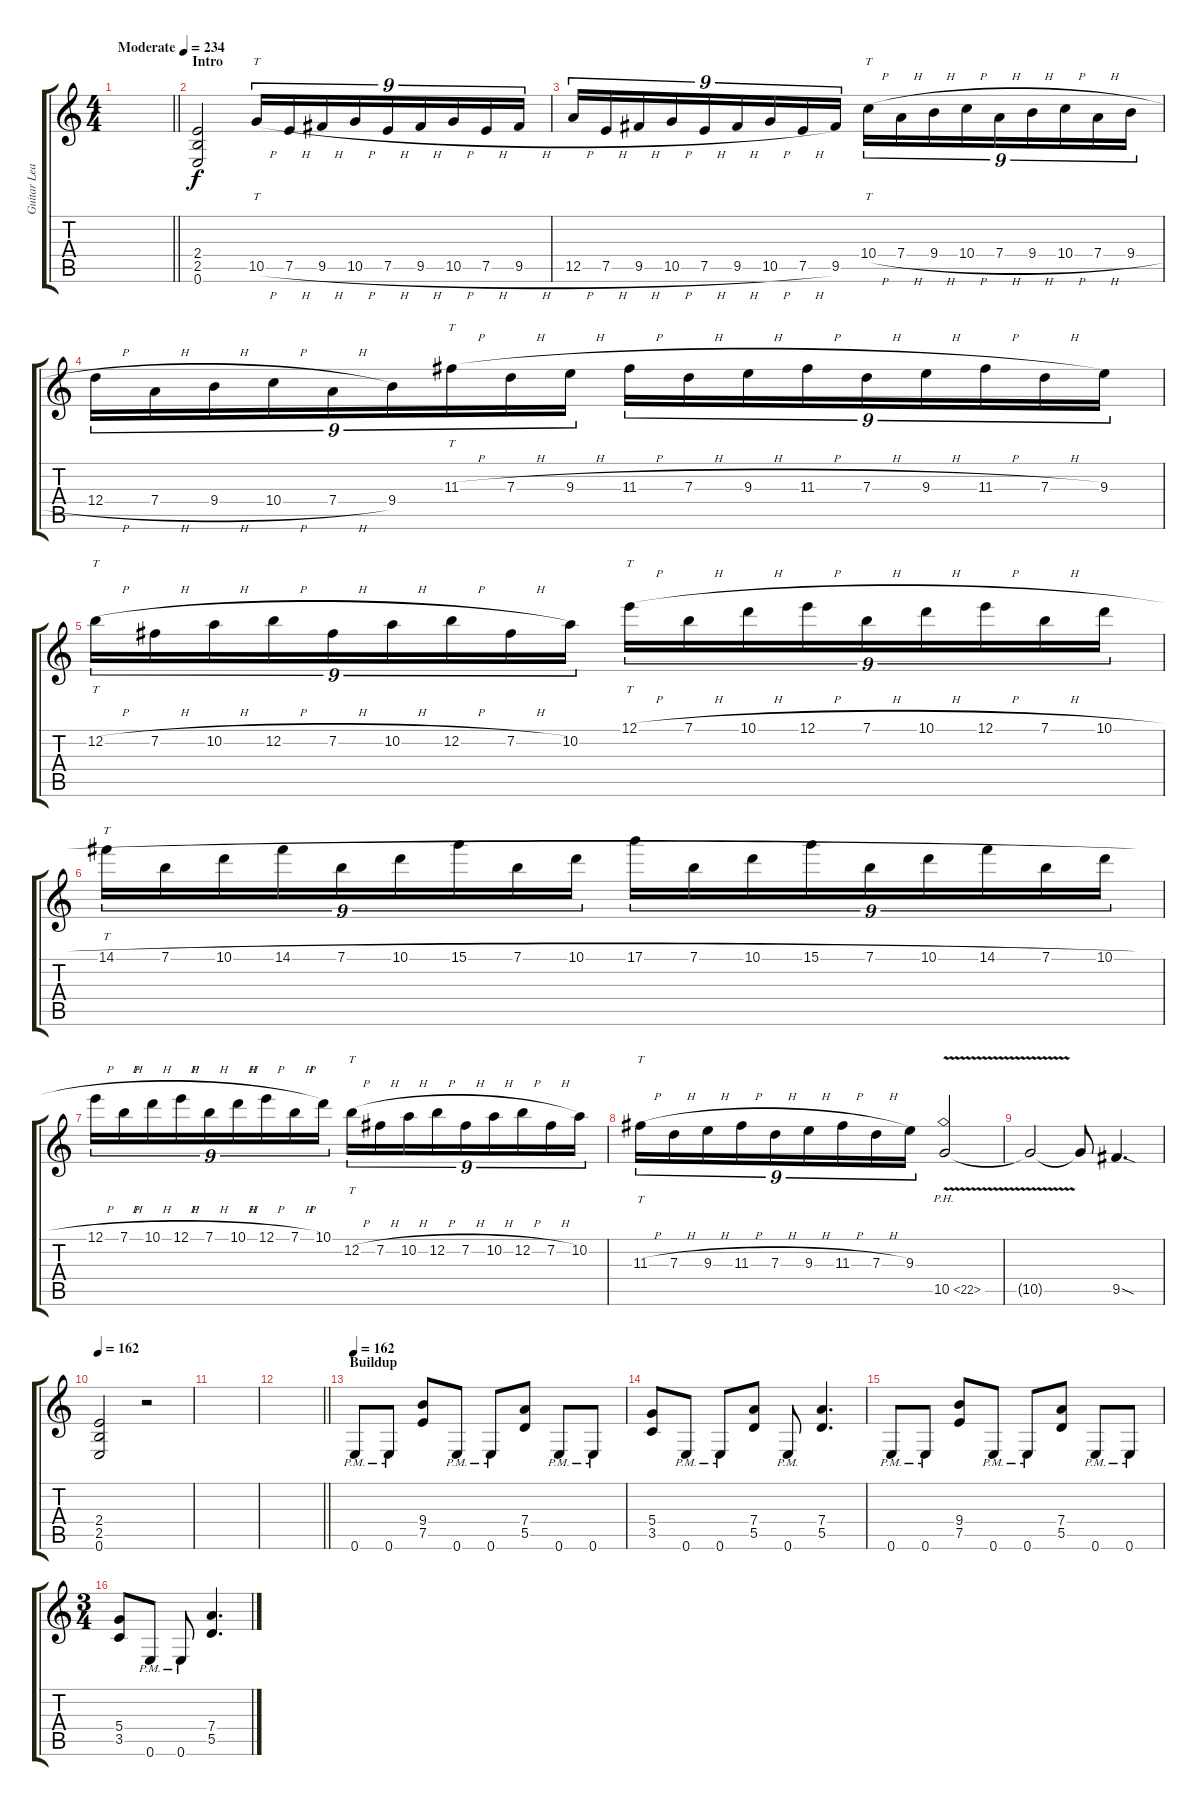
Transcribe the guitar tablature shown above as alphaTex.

\track ("Guitar Lead" "Guitar Lea") {instrument distortionguitar}
\staff {score tabs}
\tuning (E4 B3 G3 D3 A2 E2) {hide}
\ts (4 4)
\tempo (234 "Moderate")
\clef g2
\barLineRight lightlight
\ks c
|
\section ("" "Intro")
(2.4 2.5 0.6).2 10.5{h}.16{tt tu (9 8)} 7.5{h}.16{tu (9 8)} 9.5{h}.16{tu (9 8)} 10.5{h}.16{tu (9 8)} 7.5{h}.16{tu (9 8)} 9.5{h}.16{tu (9 8)} 10.5{h}.16{tu (9 8)} 7.5{h}.16{tu (9 8)} 9.5{h}.16{tu (9 8)} |
12.5{h}.16{tu (9 8)} 7.5{h}.16{tu (9 8)} 9.5{h}.16{tu (9 8)} 10.5{h}.16{tu (9 8)} 7.5{h}.16{tu (9 8)} 9.5{h}.16{tu (9 8)} 10.5{h}.16{tu (9 8)} 7.5{h}.16{tu (9 8)} 9.5.16{tu (9 8)} 10.4{h}.16{tt tu (9 8)} 7.4{h}.16{tu (9 8)} 9.4{h}.16{tu (9 8)} 10.4{h}.16{tu (9 8)} 7.4{h}.16{tu (9 8)} 9.4{h}.16{tu (9 8)} 10.4{h}.16{tu (9 8)} 7.4{h}.16{tu (9 8)} 9.4{h}.16{tu (9 8)} |
12.4{h}.16{tu (9 8)} 7.4{h}.16{tu (9 8)} 9.4{h}.16{tu (9 8)} 10.4{h}.16{tu (9 8)} 7.4{h}.16{tu (9 8)} 9.4.16{tu (9 8)} 11.3{h}.16{tt tu (9 8)} 7.3{h}.16{tu (9 8)} 9.3{h}.16{tu (9 8)} 11.3{h}.16{tu (9 8)} 7.3{h}.16{tu (9 8)} 9.3{h}.16{tu (9 8)} 11.3{h}.16{tu (9 8)} 7.3{h}.16{tu (9 8)} 9.3{h}.16{tu (9 8)} 11.3{h}.16{tu (9 8)} 7.3{h}.16{tu (9 8)} 9.3.16{tu (9 8)} |
12.2{h}.16{tt tu (9 8)} 7.2{h}.16{tu (9 8)} 10.2{h}.16{tu (9 8)} 12.2{h}.16{tu (9 8)} 7.2{h}.16{tu (9 8)} 10.2{h}.16{tu (9 8)} 12.2{h}.16{tu (9 8)} 7.2{h}.16{tu (9 8)} 10.2.16{tu (9 8)} 12.1{h}.16{tt tu (9 8)} 7.1{h}.16{tu (9 8)} 10.1{h}.16{tu (9 8)} 12.1{h}.16{tu (9 8)} 7.1{h}.16{tu (9 8)} 10.1{h}.16{tu (9 8)} 12.1{h}.16{tu (9 8)} 7.1{h}.16{tu (9 8)} 10.1{h}.16{tu (9 8)} |
14.1{h}.16{tt tu (9 8)} 7.1{h}.16{tu (9 8)} 10.1{h}.16{tu (9 8)} 14.1{h}.16{tu (9 8)} 7.1{h}.16{tu (9 8)} 10.1{h}.16{tu (9 8)} 15.1{h}.16{tu (9 8)} 7.1{h}.16{tu (9 8)} 10.1{h}.16{tu (9 8)} 17.1{h}.16{tu (9 8)} 7.1{h}.16{tu (9 8)} 10.1{h}.16{tu (9 8)} 15.1{h}.16{tu (9 8)} 7.1{h}.16{tu (9 8)} 10.1{h}.16{tu (9 8)} 14.1{h}.16{tu (9 8)} 7.1{h}.16{tu (9 8)} 10.1{h}.16{tu (9 8)} |
12.1{h}.16{tu (9 8)} 7.1{h}.16{tu (9 8)} 10.1{h}.16{tu (9 8)} 12.1{h}.16{tu (9 8)} 7.1{h}.16{tu (9 8)} 10.1{h}.16{tu (9 8)} 12.1{h}.16{tu (9 8)} 7.1{h}.16{tu (9 8)} 10.1.16{tu (9 8)} 12.2{h}.16{tt tu (9 8)} 7.2{h}.16{tu (9 8)} 10.2{h}.16{tu (9 8)} 12.2{h}.16{tu (9 8)} 7.2{h}.16{tu (9 8)} 10.2{h}.16{tu (9 8)} 12.2{h}.16{tu (9 8)} 7.2{h}.16{tu (9 8)} 10.2.16{tu (9 8)} |
11.3{h}.16{tt tu (9 8)} 7.3{h}.16{tu (9 8)} 9.3{h}.16{tu (9 8)} 11.3{h}.16{tu (9 8)} 7.3{h}.16{tu (9 8)} 9.3{h}.16{tu (9 8)} 11.3{h}.16{tu (9 8)} 7.3{h}.16{tu (9 8)} 9.3.16{tu (9 8)} 10.5{ph 12 v}.2 |
10.5{t}.2 10.5{t}.8 9.5{sod}.4{d} |
\tempo 162
(2.4 2.5 0.6).2 r.2 |
|
\barLineRight lightlight
|
\section ("" "Buildup")
\tempo 162
0.6{pm}.8 0.6{pm}.8 (9.4 7.5).8 0.6{pm}.8 0.6{pm}.8 (7.4 5.5).8 0.6{pm}.8 0.6{pm}.8 |
(5.4 3.5).8 0.6{pm}.8 0.6{pm}.8 (7.4 5.5).8 0.6{pm}.8 (7.4 5.5).4{d} |
0.6{pm}.8 0.6{pm}.8 (9.4 7.5).8 0.6{pm}.8 0.6{pm}.8 (7.4 5.5).8 0.6{pm}.8 0.6{pm}.8 |
\ts (3 4)
(5.4 3.5).8 0.6{pm}.8 0.6{pm}.8 (7.4 5.5).4{d}
